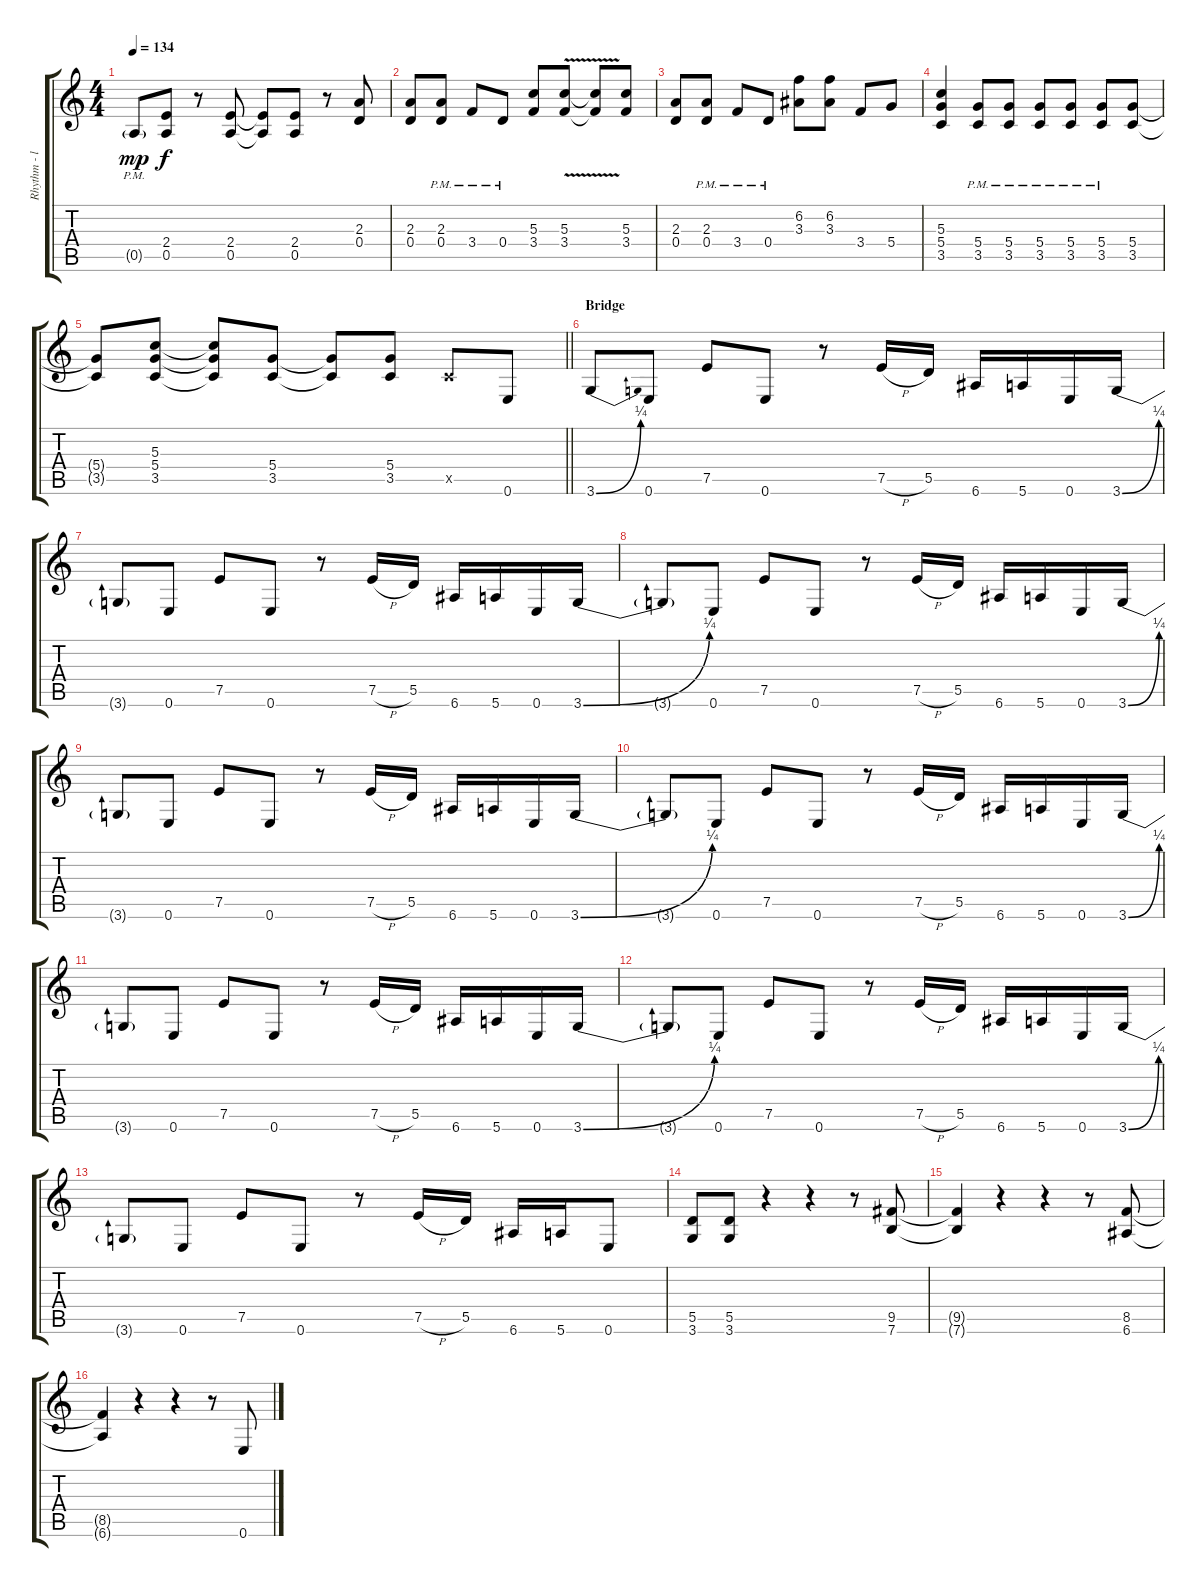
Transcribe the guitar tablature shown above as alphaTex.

\track ("Rhythm - left" "Rhythm - l") {instrument distortionguitar}
\staff {score tabs}
\tuning (E4 B3 G3 D3 A2 E2) {hide}
\ts (4 4)
\tempo 134
\clef g2
\ks c
0.5{g pm}.8{dy mp} (2.4 0.5).8{dy f} r.8 (2.4 0.5).8 (2.4{t} 0.5{t}).8 (2.4 0.5).8 r.8 (2.3 0.4).8 |
(2.3 0.4).8 (2.3 0.4{pm}).8 3.4{pm}.8 0.4{pm}.8 (5.3 3.4).8 (5.3{v} 3.4{v}).8 (5.3{t} 3.4{t}).8 (5.3 3.4).8 |
(2.3 0.4).8 (2.3 0.4{pm}).8 3.4{pm}.8 0.4{pm}.8 (6.2 3.3).8 (6.2 3.3).8 3.4.8 5.4.8 |
(5.3 5.4 3.5).4 (5.4{pm} 3.5{pm}).8 (5.4{pm} 3.5{pm}).8 (5.4{pm} 3.5{pm}).8 (5.4{pm} 3.5{pm}).8 (5.4{pm} 3.5{pm}).8 (5.4 3.5).8 |
\barLineRight lightlight
(5.4{t} 3.5{t}).8 (5.3 5.4 3.5).8 (5.3{t} 5.4{t} 3.5{t}).8 (5.4 3.5).8 (5.4{t} 3.5{t}).8 (5.4 3.5).8 3.5{x}.8 0.6.8 |
\section ("" "Bridge")
3.6{be (bend 0 0 60 1)}.8 0.6.8 7.5.8 0.6.8 r.8 7.5{h}.16 5.5.16 6.6.16 5.6.16 0.6.16 3.6{be (bend 0 0 60 1)}.16 |
3.6{t}.8 0.6.8 7.5.8 0.6.8 r.8 7.5{h}.16 5.5.16 6.6.16 5.6.16 0.6.16 3.6{be (bend 0 0 60 1)}.16 |
3.6{t}.8 0.6.8 7.5.8 0.6.8 r.8 7.5{h}.16 5.5.16 6.6.16 5.6.16 0.6.16 3.6{be (bend 0 0 60 1)}.16 |
3.6{t}.8 0.6.8 7.5.8 0.6.8 r.8 7.5{h}.16 5.5.16 6.6.16 5.6.16 0.6.16 3.6{be (bend 0 0 60 1)}.16 |
3.6{t}.8 0.6.8 7.5.8 0.6.8 r.8 7.5{h}.16 5.5.16 6.6.16 5.6.16 0.6.16 3.6{be (bend 0 0 60 1)}.16 |
3.6{t}.8 0.6.8 7.5.8 0.6.8 r.8 7.5{h}.16 5.5.16 6.6.16 5.6.16 0.6.16 3.6{be (bend 0 0 60 1)}.16 |
3.6{t}.8 0.6.8 7.5.8 0.6.8 r.8 7.5{h}.16 5.5.16 6.6.16 5.6.16 0.6.16 3.6{be (bend 0 0 60 1)}.16 |
3.6{t}.8 0.6.8 7.5.8 0.6.8 r.8 7.5{h}.16 5.5.16 6.6.16 5.6.16 0.6.8 |
(5.5 3.6).8 (5.5 3.6).8 r.4 r.4 r.8 (9.5 7.6).8 |
(9.5{t} 7.6{t}).4 r.4 r.4 r.8 (8.5 6.6).8 |
(8.5{t} 6.6{t}).4 r.4 r.4 r.8 0.6.8
